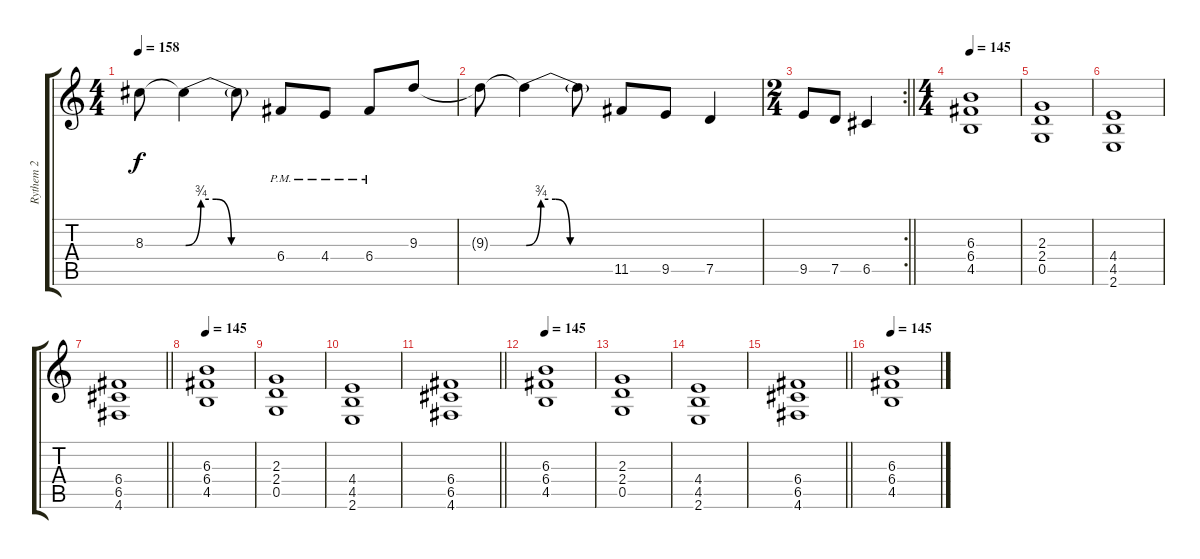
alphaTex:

\track ("Rythem 2" "Rythem 2") {instrument distortionguitar}
\staff {score tabs}
\tuning (D4 A3 F3 C3 G2 D2) {hide}
\ts (4 4)
\tempo 158
\clef g2
\ks c
8.3{t}.8{dy f} 8.3{be (custom 0 0 10 3 20 3 30 0 60 0) t}.4 8.3{t}.8 6.4{pm}.8 4.4{pm}.8 6.4{pm}.8 9.3.8 |
9.3{t}.8 9.3{be (custom 0 0 10 3 20 3 30 0 60 0) t}.4 9.3{t}.8 11.5.8 9.5.8 7.5.4 |
\rc 2
\ts (2 4)
\barLineRight lightlight
9.5.8 7.5.8 6.5.4 |
\ts (4 4)
\section ("" "")
\tempo 145
(6.3 6.4 4.5).1 |
(2.3 2.4 0.5).1 |
(4.4 4.5 2.6).1 |
\barLineRight lightlight
(6.4 6.5 4.6).1 |
\tempo 145
(6.3 6.4 4.5).1 |
(2.3 2.4 0.5).1 |
(4.4 4.5 2.6).1 |
\barLineRight lightlight
(6.4 6.5 4.6).1 |
\tempo 145
(6.3 6.4 4.5).1 |
(2.3 2.4 0.5).1 |
(4.4 4.5 2.6).1 |
\barLineRight lightlight
(6.4 6.5 4.6).1 |
\tempo 145
(6.3 6.4 4.5).1
